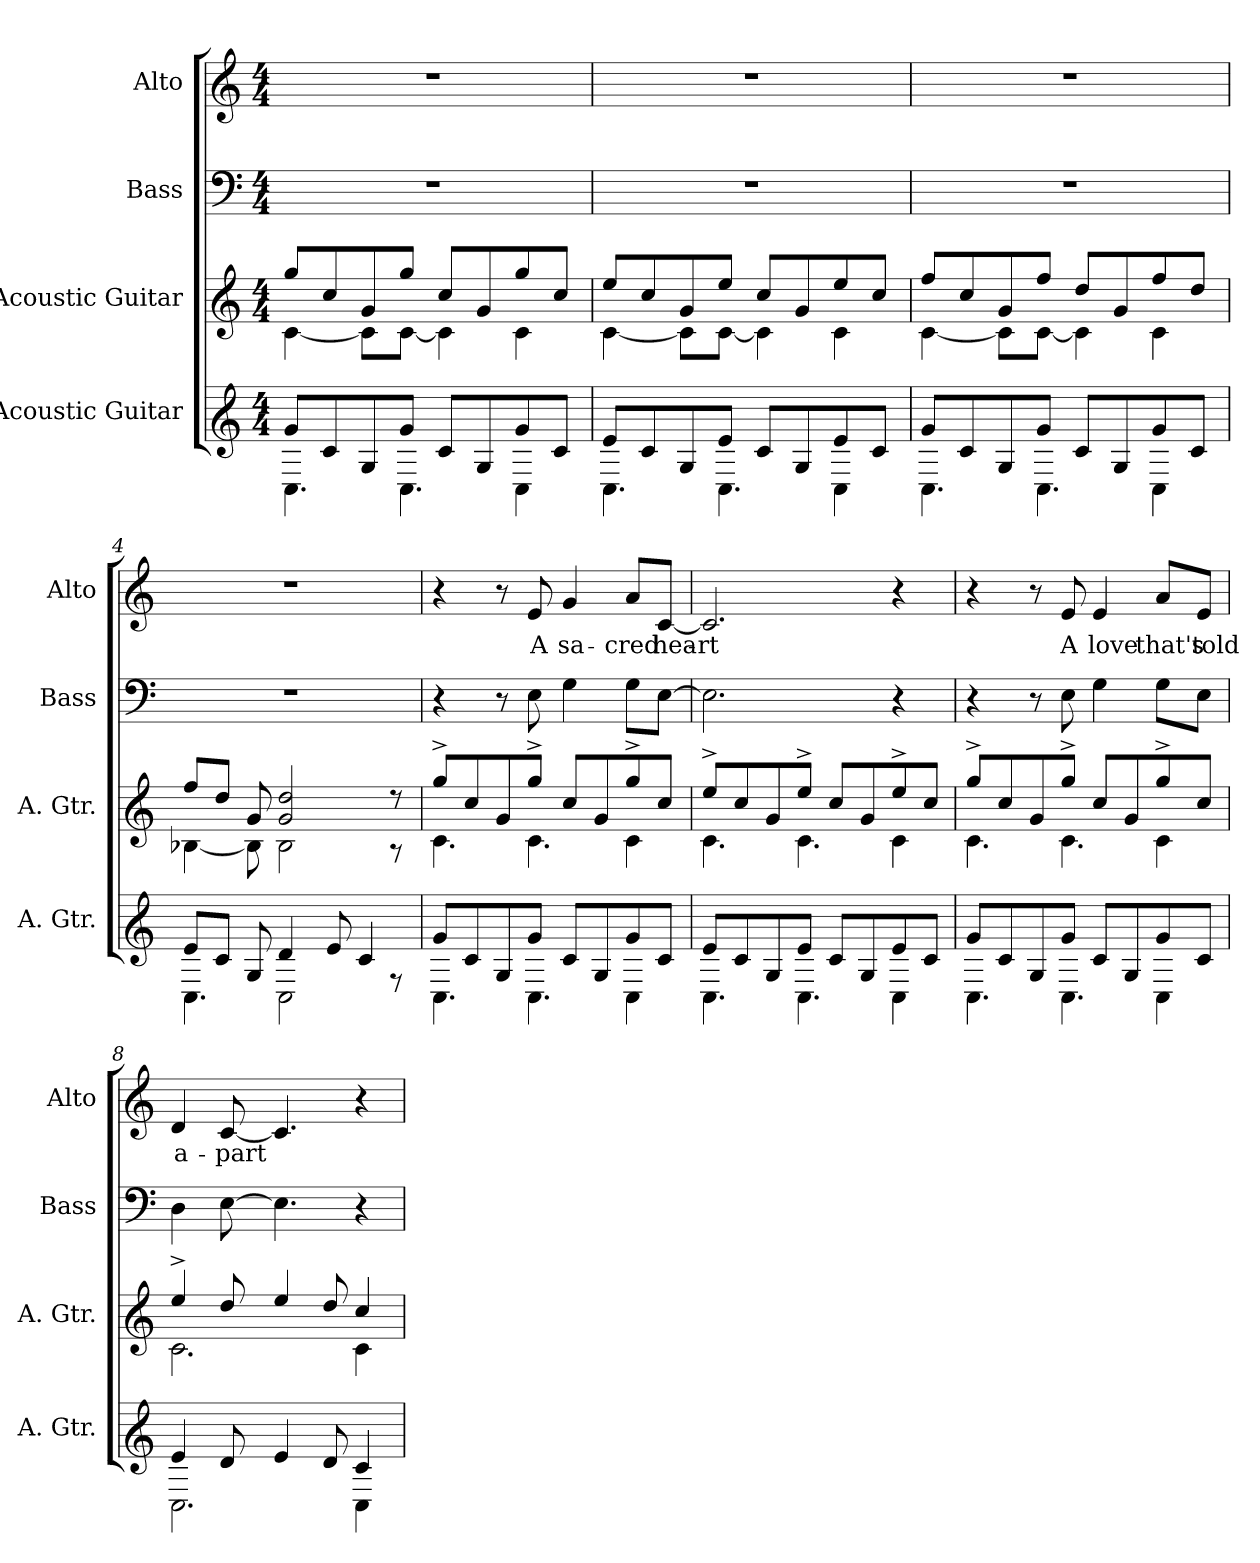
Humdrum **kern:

**kern	**kern	**kern	**kern	**text
*part4	*part3	*part2	*part1	*part1
*staff4	*staff3	*staff2	*staff1	*staff1
*I"Acoustic Guitar	*I"Acoustic Guitar	*I"Bass	*I"Alto	*
*I'A. Gtr.	*I'A. Gtr.	*I'Bass	*I'Alto	*
!!LO:PB:g=z
*stria6	*	*	*	*
*	*clefG2	*clefF4	*clefG2	*
*	*ITrd7c12	*	*	*
*k[]	*k[]	*k[]	*k[]	*
*C:	*C:	*C:	*C:	*
*M4/4	*M4/4	*M4/4	*M4/4	*
*MM100	*MM100	*MM100	*MM100	*
=1	=1	=1	=1	=1
*^	*^	*	*	*
8gi/L	4.Ci\	8gi/L	[4Ci\	1r	1r	.
8ci/	.	8ci/	.	.	.	.
8Gi/	.	8Gi/	8Ci\L]	.	.	.
8gi/J	4.Ci\	8gi/J	[8Ci\J	.	.	.
8ci/L	.	8ci/L	4Ci\]	.	.	.
8Gi/	.	8Gi/	.	.	.	.
8gi/	4Ci\	8gi/	4Ci\	.	.	.
8ci/J	.	8ci/J	.	.	.	.
=2	=2	=2	=2	=2	=2	=2
8ei/L	4.Ci\	8ei/L	[4Ci\	1r	1r	.
8ci/	.	8ci/	.	.	.	.
8Gi/	.	8Gi/	8Ci\L]	.	.	.
8ei/J	4.Ci\	8ei/J	[8Ci\J	.	.	.
8ci/L	.	8ci/L	4Ci\]	.	.	.
8Gi/	.	8Gi/	.	.	.	.
8ei/	4Ci\	8ei/	4Ci\	.	.	.
8ci/J	.	8ci/J	.	.	.	.
=3	=3	=3	=3	=3	=3	=3
8gi/L	4.Ci\	8fi/L	[4Ci\	1r	1r	.
8ci/	.	8ci/	.	.	.	.
8Gi/	.	8Gi/	8Ci\L]	.	.	.
8gi/J	4.Ci\	8fi/J	[8Ci\J	.	.	.
8ci/L	.	8di/L	4Ci\]	.	.	.
8Gi/	.	8Gi/	.	.	.	.
8gi/	4Ci\	8fi/	4Ci\	.	.	.
8ci/J	.	8di/J	.	.	.	.
!!LO:LB:g=z
=4	=4	=4	=4	=4	=4	=4
8ei/L	4.Ci\	8fi/L	[4BB-Xi\	1r	1r	.
8ci/J	.	8di/J	.	.	.	.
8Gi/	.	8Gi/	8BB-i\]	.	.	.
4di/	2Ci\	2Gi/ 2di	2BB-i\	.	.	.
8ei/	.	.	.	.	.	.
4ci/	.	.	.	.	.	.
.	8r	8r	8r	.	.	.
=5	=5	=5	=5	=5	=5	=5
8gi/L	4.Ci\	8g^i/L	4.Ci\	4r	4r	.
8ci/	.	8ci/	.	.	.	.
8Gi/	.	8Gi/	.	8r	8r	.
!	!	!	!	!	!	!LO:LY:b:color=#000000
8gi/J	4.Ci\	8g^i/J	4.Ci\	8Ei\	8ei/	A
!	!	!	!	!	!	!LO:LY:b:color=#000000
8ci/L	.	8ci/L	.	4Gi\	4gi/	sa-
8Gi/	.	8Gi/	.	.	.	.
!	!	!	!	!	!	!LO:LY:b:color=#000000
8gi/	4Ci\	8g^i/	4Ci\	8Gi\L	8ai/L	-cred
!	!	!	!	!	!	!LO:LY:b:color=#000000
8ci/J	.	8ci/J	.	[8Ei\J	[8ci/J	hea-
=6	=6	=6	=6	=6	=6	=6
!	!	!	!	!	!	!LO:LY:b:color=#000000
8ei/L	4.Ci\	8e^i/L	4.Ci\	2.Ei\]	2.ci/]	-rt
8ci/	.	8ci/	.	.	.	.
8Gi/	.	8Gi/	.	.	.	.
8ei/J	4.Ci\	8e^i/J	4.Ci\	.	.	.
8ci/L	.	8ci/L	.	.	.	.
8Gi/	.	8Gi/	.	.	.	.
8ei/	4Ci\	8e^i/	4Ci\	4r	4r	.
8ci/J	.	8ci/J	.	.	.	.
!!LO:LB:g=z
=7	=7	=7	=7	=7	=7	=7
8gi/L	4.Ci\	8g^i/L	4.Ci\	4r	4r	.
8ci/	.	8ci/	.	.	.	.
8Gi/	.	8Gi/	.	8r	8r	.
!	!	!	!	!	!	!LO:LY:b:color=#000000
8gi/J	4.Ci\	8g^i/J	4.Ci\	8Ei\	8ei/	A
!	!	!	!	!	!	!LO:LY:b:color=#000000
8ci/L	.	8ci/L	.	4Gi\	4ei/	love
8Gi/	.	8Gi/	.	.	.	.
!	!	!	!	!	!	!LO:LY:b:color=#000000
8gi/	4Ci\	8g^i/	4Ci\	8Gi\L	8ai/L	that's
!	!	!	!	!	!	!LO:LY:b:color=#000000
8ci/J	.	8ci/J	.	8Ei\J	8ei/J	told
=8	=8	=8	=8	=8	=8	=8
!	!	!	!	!	!	!LO:LY:b:color=#000000
4ei/	2.Ci\	4e^i/	2.Ci\	4Di\	4di/	a-
!	!	!	!	!	!	!LO:LY:b:color=#000000
8di/	.	8di/	.	[8Ei\	[8ci/	-part
4ei/	.	4ei/	.	4.Ei\]	4.ci/]	.
8di/	.	8di/	.	.	.	.
4ci/	4Ci\	4ci/	4Ci\	4r	4r	.
*v	*v	*	*	*	*	*
*	*v	*v	*	*	*
=	=	=	=	=
*-	*-	*-	*-	*-
